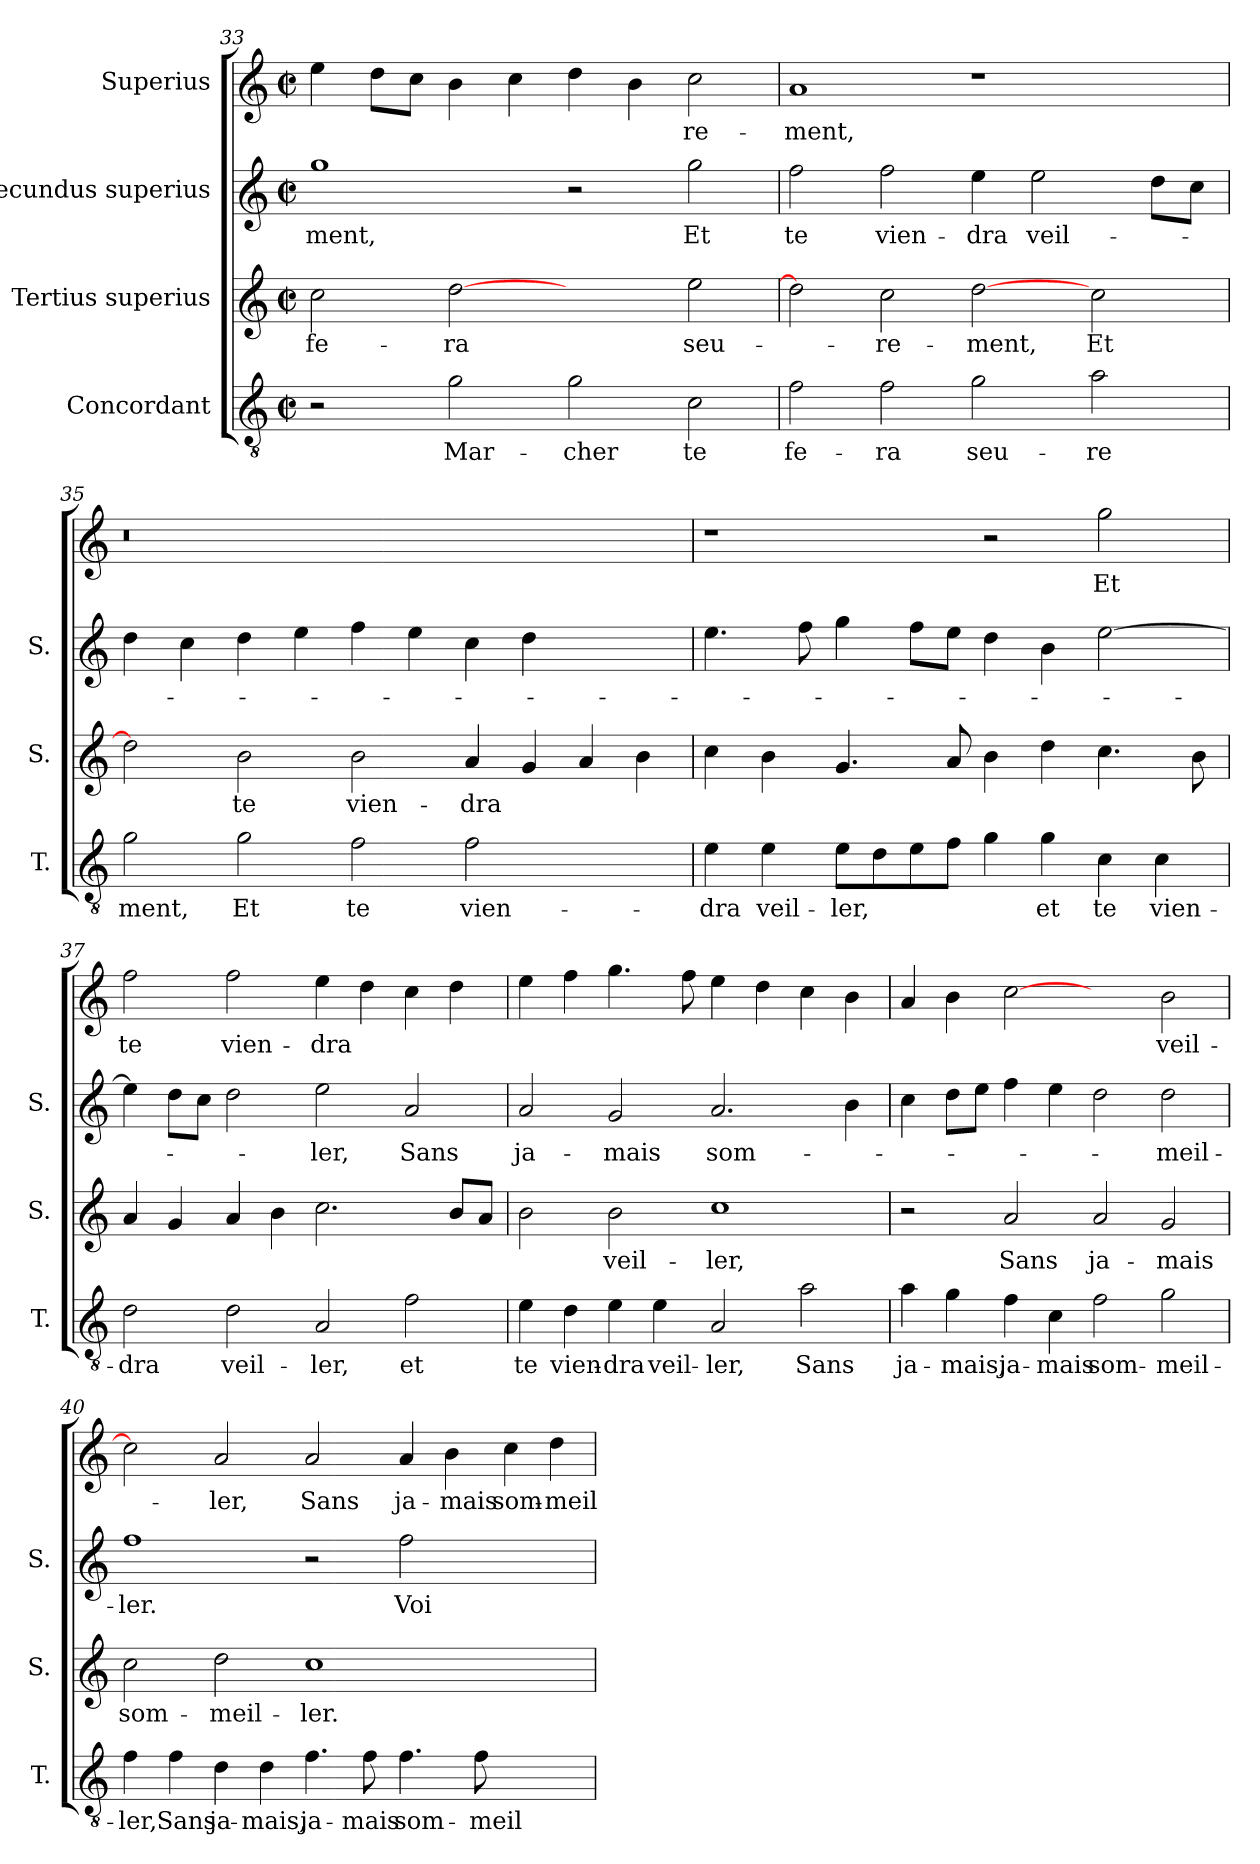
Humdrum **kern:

**kern	**text	**kern	**text	**kern	**text	**kern	**text
*part4	*part4	*part3	*part3	*part2	*part2	*part1	*part1
*staff4	*staff4	*staff3	*staff3	*staff2	*staff2	*staff1	*staff1
*I"Concordant	*	*I"Tertius superius	*	*I"Secundus superius	*	*I"Superius	*
*I'T.	*	*I'S.	*	*I'S.	*	*	*
*clefGv2	*	*clefG2	*	*clefG2	*	*clefG2	*
*ITrd7c12	*	*	*	*	*	*	*
*k[]	*	*k[]	*	*k[]	*	*k[]	*
*C:	*	*C:	*	*C:	*	*C:	*
*M2/2	*	*M2/2	*	*M2/2	*	*M2/2	*
*met(c|)	*	*met(c|)	*	*met(c|)	*	*met(c|)	*
=33	=33	=33	=33	=33	=33	=33	=33
2r	.	2cc\	fe-	1gg\	-ment,	4ee\	.
.	.	.	.	.	.	8dd\L	.
.	.	.	.	.	.	8cc\J	.
2G\	Mar-	[2dd\	-ra	.	.	4b\	.
.	.	.	.	.	.	4cc\	.
2G\	-cher	2ryy	.	2r	.	4dd\	.
.	.	.	.	.	.	4b\	.
2C\	te	2ee\	seu-	2gg\	Et	2cc\	-re-
=34	=34	=34	=34	=34	=34	=34	=34
2F\	fe-	2dd\]	.	2ff\	te	1a/	-ment,
2F\	-ra	2cc\	-re-	2ff\	vien-	.	.
2G\	seu-	[2dd\	-ment,	4ee\	-dra	1r	.
.	.	.	.	2ee\	veil-	.	.
2A\	-re	2cc\	Et	.	.	.	.
.	.	.	.	8dd\L	.	.	.
.	.	.	.	8cc\J	.	.	.
=35	=35	=35	=35	=35	=35	=35	=35
!	!	!	!	!	!	!LO:N:vis=0	!
2G\	ment,	2dd\]	.	4dd\	.	1r	.
.	.	.	.	4cc\	.	.	.
2G\	Et	2b\	te	4dd\	.	.	.
.	.	.	.	4ee\	.	.	.
2F\	te	2b\	vien-	4ff\	.	1ryy	.
.	.	.	.	4ee\	.	.	.
2F\	vien-	4a/	-dra	4cc\	.	.	.
.	.	4g/	.	4dd\	.	.	.
2ryy	.	4a/	.	2ryy	.	2ryy	.
.	.	4b\	.	.	.	.	.
!!LO:PB:g=z
=36	=36	=36	=36	=36	=36	=36	=36
4E\	-dra	4cc\	.	4.ee\	.	1r	.
4E\	veil-	4b\	.	.	.	.	.
.	.	.	.	8ff\	.	.	.
8E\L	-ler,	4.g/	.	4gg\	.	.	.
8D\	.	.	.	.	.	.	.
8E\	.	.	.	8ff\L	.	.	.
8F\J	.	8a/	.	8ee\J	.	.	.
4G\	.	4b\	.	4dd\	.	2r	.
4G\	et	4dd\	.	4b\	.	.	.
4C\	te	4.cc\	.	[2ee\	.	2gg\	Et
4C\	vien-	.	.	.	.	.	.
.	.	8b\	.	.	.	.	.
=37	=37	=37	=37	=37	=37	=37	=37
2D\	-dra	4a/	.	4ee\]	.	2ff\	te
.	.	4g/	.	8dd\L	.	.	.
.	.	.	.	8cc\J	.	.	.
2D\	veil-	4a/	.	2dd\	.	2ff\	vien-
.	.	4b\	.	.	.	.	.
2AA/	-ler,	2.cc\	.	2ee\	-ler,	4ee\	-dra
.	.	.	.	.	.	4dd\	.
2F\	et	.	.	2a/	Sans	4cc\	.
.	.	8b/L	.	.	.	4dd\	.
.	.	8a/J	.	.	.	.	.
=38	=38	=38	=38	=38	=38	=38	=38
4E\	te	2b\	.	2a/	ja-	4ee\	.
4D\	vien-	.	.	.	.	4ff\	.
4E\	-dra	2b\	veil-	2g/	-mais	4.gg\	.
4E\	veil-	.	.	.	.	.	.
.	.	.	.	.	.	8ff\	.
2AA/	-ler,	1cc\	-ler,	2.a/	som-	4ee\	.
.	.	.	.	.	.	4dd\	.
2A\	Sans	.	.	.	.	4cc\	.
.	.	.	.	4b\	.	4b\	.
=39	=39	=39	=39	=39	=39	=39	=39
4A\	ja-	2r	.	4cc\	.	4a/	.
4G\	-mais,	.	.	8dd\L	.	4b\	.
.	.	.	.	8ee\J	.	.	.
4F\	ja-	2a/	Sans	4ff\	.	[2cc\	.
4C\	-mais	.	.	4ee\	.	.	.
2F\	som-	2a/	ja-	2dd\	.	2ryy	.
2G\	-meil-	2g/	-mais	2dd\	-meil-	2b\	veil-
!!LO:LB:g=z
=40	=40	=40	=40	=40	=40	=40	=40
4F\	-ler,	2cc\	som-	1ff\	-ler.	2cc\]	.
4F\	Sans	.	.	.	.	.	.
4D\	ja-	2dd\	-meil-	.	.	2a/	-ler,
4D\	-mais,	.	.	.	.	.	.
4.F\	ja-	1cc\	-ler.	2r	.	2a/	Sans
8F\	-mais	.	.	.	.	.	.
4.F\	som-	.	.	2ff\	Voi-	4a/	ja-
.	.	.	.	.	.	4b\	-mais
8F\	-meil-	.	.	.	.	.	.
2ryy	.	2ryy	.	2ryy	.	4cc\	som-
.	.	.	.	.	.	4dd\	-meil-
=	=	=	=	=	=	=	=
*-	*-	*-	*-	*-	*-	*-	*-
